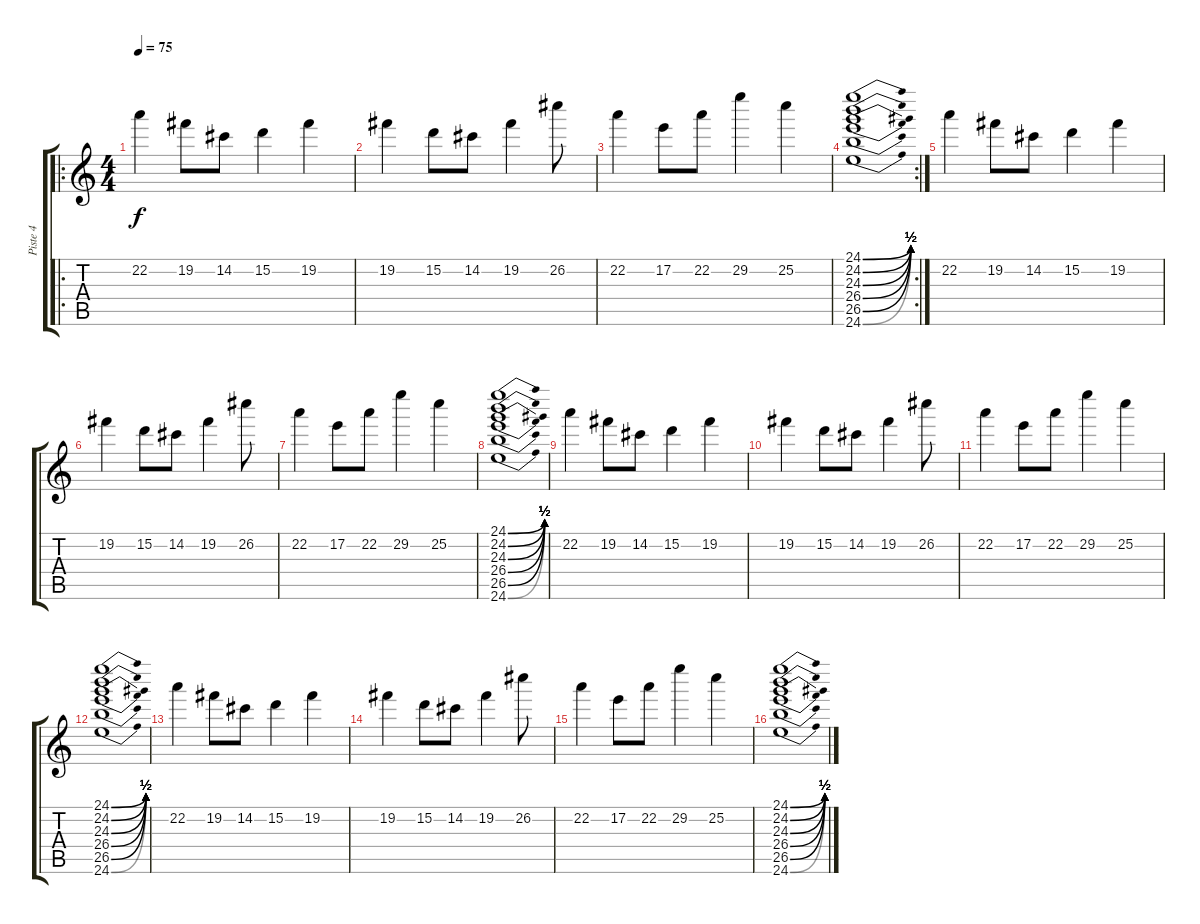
\track ("Piste 4" "Piste 4") {instrument electricguitarclean}
\staff {score tabs}
\tuning (E4 B3 G3 D3 A2 E2) {hide}
\ro
\ts (4 4)
\tempo 75
\clef g2
\ks c
22.2.4{dy f instrument electricguitarclean} 19.2.8 14.2.8 15.2.4 19.2.4 |
19.2.4 15.2.8 14.2.8 19.2.4 26.2.8 |
22.2.4 17.2.8 22.2.8 29.2.4 25.2.4 |
\rc 2
(24.1{be (bend 0 0 60 2)} 24.2{be (bend 0 0 60 2)} 24.3{be (bend 0 0 60 2)} 26.4{be (bend 0 0 60 2)} 26.5{be (bend 0 0 60 2)} 24.6{be (bend 0 0 60 2)}).1 |
22.2.4 19.2.8 14.2.8 15.2.4 19.2.4 |
19.2.4 15.2.8 14.2.8 19.2.4 26.2.8 |
22.2.4 17.2.8 22.2.8 29.2.4 25.2.4 |
(24.1{be (bend 0 0 60 2)} 24.2{be (bend 0 0 60 2)} 24.3{be (bend 0 0 60 2)} 26.4{be (bend 0 0 60 2)} 26.5{be (bend 0 0 60 2)} 24.6{be (bend 0 0 60 2)}).1 |
22.2.4 19.2.8 14.2.8 15.2.4 19.2.4 |
19.2.4 15.2.8 14.2.8 19.2.4 26.2.8 |
22.2.4 17.2.8 22.2.8 29.2.4 25.2.4 |
(24.1{be (bend 0 0 60 2)} 24.2{be (bend 0 0 60 2)} 24.3{be (bend 0 0 60 2)} 26.4{be (bend 0 0 60 2)} 26.5{be (bend 0 0 60 2)} 24.6{be (bend 0 0 60 2)}).1 |
22.2.4 19.2.8 14.2.8 15.2.4 19.2.4 |
19.2.4 15.2.8 14.2.8 19.2.4 26.2.8 |
22.2.4 17.2.8 22.2.8 29.2.4 25.2.4 |
(24.1{be (bend 0 0 60 2)} 24.2{be (bend 0 0 60 2)} 24.3{be (bend 0 0 60 2)} 26.4{be (bend 0 0 60 2)} 26.5{be (bend 0 0 60 2)} 24.6{be (bend 0 0 60 2)}).1
